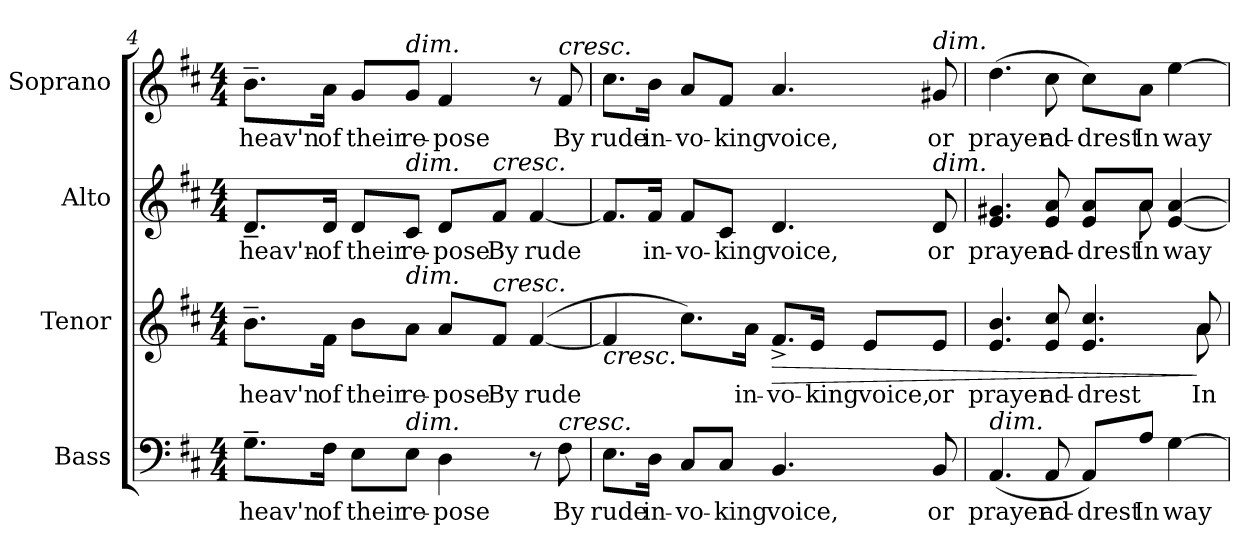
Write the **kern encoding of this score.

**kern	**text	**kern	**text	**dynam	**kern	**text	**kern	**text
*part4	*part4	*part3	*part3	*part3	*part2	*part2	*part1	*part1
*staff4	*staff4	*staff3	*staff3	*staff3	*staff2	*staff2	*staff1	*staff1
*I"Bass	*	*I"Tenor	*	*	*I"Alto	*	*I"Soprano	*
*I'B	*	*I'T	*	*	*I'A	*	*I'S	*
!!LO:LB:g=z
*clefF4	*	*clefG2	*	*	*clefG2	*	*clefG2	*
*	*	*ITrd7c12	*	*	*	*	*	*
*k[f#c#]	*	*k[f#c#]	*	*	*k[f#c#]	*	*k[f#c#]	*
*D:	*	*D:	*	*	*D:	*	*D:	*
*M4/4	*	*M4/4	*	*	*M4/4	*	*M4/4	*
=4	=4	=4	=4	=4	=4	=4	=4	=4
!	!LO:LY:b	!	!LO:LY:b	!	!	!LO:LY:b	!	!LO:LY:b
8.G~\L	heav'n	8.B~\L	heav'n	.	8.d~/L	heav'n-	8.b~\L	heav'n
!	!LO:LY:b	!	!LO:LY:b	!	!	!LO:LY:b	!	!LO:LY:b
16F#\Jk	of	16F#\Jk	of	.	16d/Jk	of	16a\Jk	of
!	!LO:LY:b	!	!LO:LY:b	!	!	!LO:LY:b	!	!LO:LY:b
8E\L	their	8B\L	their	.	8d/L	their	8g/L	their
!	!	!	!	!	!	!	!LO:TX:a:i:t=dim.	!
!	!	!	!	!	!LO:TX:a:i:t=dim.	!	!	!
!	!	!LO:TX:a:i:t=dim.	!	!	!	!	!	!
!LO:TX:a:i:t=dim.	!	!	!	!	!	!	!	!
!	!LO:LY:b	!	!LO:LY:b	!	!	!LO:LY:b	!	!LO:LY:b
8E\J	re-	8A\J	re-	.	8c#/J	re-	8g/J	re-
!	!LO:LY:b	!	!LO:LY:b	!	!	!LO:LY:b	!	!LO:LY:b
4D\	pose	8A/L	-pose	.	8d/L	-pose	4f#/	-pose
!	!	!	!	!	!LO:TX:a:i:t=cresc.	!	!	!
!	!	!LO:TX:a:i:t=cresc.	!	!	!	!	!	!
!	!	!	!LO:LY:b	!	!	!LO:LY:b	!	!
.	.	8F#/J	By	.	8f#/J	By	.	.
!	!	!	!LO:LY:b	!	!	!LO:LY:b	!	!
8r	.	(<[4F#/	rude	.	[4f#/	rude	8r	.
!	!	!	!	!	!	!	!LO:TX:a:i:t=cresc.	!
!LO:TX:a:i:t=cresc.	!	!	!	!	!	!	!	!
!	!LO:LY:b	!	!	!	!	!	!	!LO:LY:b
8F#\	By	.	.	.	.	.	8f#/	By
=5	=5	=5	=5	=5	=5	=5	=5	=5
!	!LO:LY:b	!	!	!LO:HP:b	!	!	!	!LO:LY:b
8.E\L	rude	4F#/]	.	<	8.f#/L]	.	8.cc#\L	rude
!	!LO:LY:b	!	!	!	!	!LO:LY:b	!	!LO:LY:b
16D\Jk	in-	.	.	.	16f#/Jk	in-	16b\Jk	in-
!	!LO:LY:b	!	!	!	!	!LO:LY:b	!	!LO:LY:b
8C#/L	vo-	8.c#\L)	.	.	8f#/L	-vo-	8a/L	vo-
!	!LO:LY:b	!	!	!	!	!LO:LY:b	!	!LO:LY:b
8C#/J	king	.	.	.	8c#/J	-king	8f#/J	king
!	!	!	!LO:LY:b	!	!	!	!	!
.	.	16A\Jk	in-	.	.	.	.	.
!	!LO:LY:b	!	!LO:LY:b	!LO:HP:b	!	!LO:LY:b	!	!LO:LY:b
4.BB/	voice,	8.F#^/L	-vo-	>	4.d/	voice,	4.a/	voice,
!	!	!	!LO:LY:b	!	!	!	!	!
.	.	16E/Jk	-king	.	.	.	.	.
!	!	!	!LO:LY:b	!	!	!	!	!
.	.	8E/L	voice,	[	.	.	.	.
!	!	!	!	!	!	!	!LO:TX:a:i:t=dim.	!
!	!	!	!	!	!LO:TX:a:i:t=dim.	!	!	!
!	!LO:LY:b	!	!LO:LY:b	!	!	!LO:LY:b	!	!LO:LY:b
8BB/	or	8E/J	or	.	8d/	or	8g#X/	or
=6	=6	=6	=6	=6	=6	=6	=6	=6
!	!	!LO:TX:a:i:t=dim.	!	!	!	!	!	!
!LO:TX:a:i:t=dim.	!	!	!	!	!	!	!	!
!	!LO:LY:b	!	!LO:LY:b	!	!	!LO:LY:b	!	!LO:LY:b
*	*	*^	*	*	*^	*	*	*
(<4.AA/	prayer	4.E/ 4.B/	2ryy	prayer	.	4.e/ 4.g#X/	2ryy	prayer	(>4.dd\	prayer
!	!LO:LY:b	!	!	!LO:LY:b	!	!	!	!LO:LY:b	!	!LO:LY:b
8AA/	ad-	8E/ 8c#/	.	ad-	.	8e/ 8a/	.	ad-	8cc#\	ad-
!	!LO:LY:b	!	!	!LO:LY:b	!	!	!	!LO:LY:b	!	!LO:LY:b
8AA/L)	-drest	4.E/ 4.c#/	4ryy	-drest	.	8e/ 8a/L	8ryy	-drest	8cc#\L)	-drest
!	!LO:LY:b	!	!	!	!	!	!	!LO:LY:b	!	!LO:LY:b
8A/J	In	.	.	.	.	8a/J	8a\	In	8a\J	In
!	!LO:LY:b	!	!	!	!	!	!	!LO:LY:b	!	!LO:LY:b
[4G\	way-	.	8ryy	.	.	[4e/ [4a/	4ryy	way-	[4ee\	way-
!	!	!	!	!LO:LY:b	!	!	!	!	!	!
.	.	8A/	8A\	In	]	.	.	.	.	.
*	*	*v	*v	*	*	*	*	*	*	*
*	*	*	*	*	*v	*v	*	*	*
=	=	=	=	=	=	=	=	=
*-	*-	*-	*-	*-	*-	*-	*-	*-
